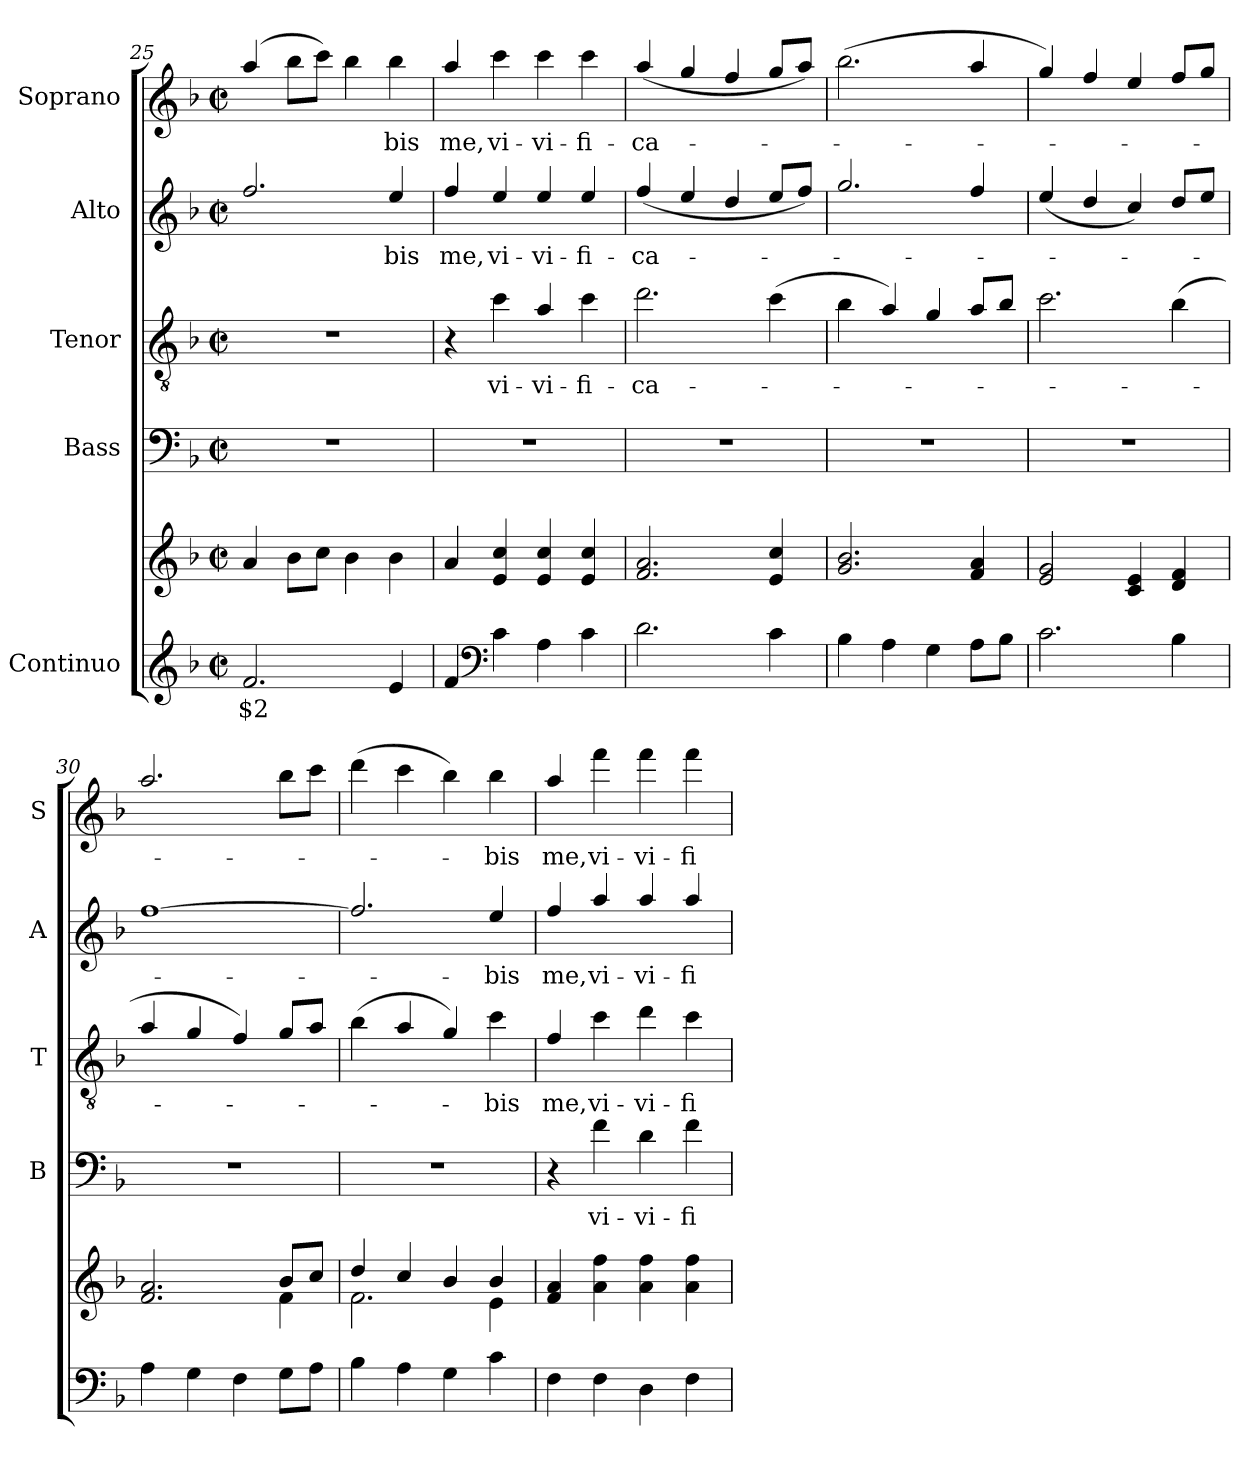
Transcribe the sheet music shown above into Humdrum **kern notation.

**kern	**text	**kern	**kern	**text	**kern	**text	**kern	**text	**kern	**text
*part5	*part5	*part5	*part4	*part4	*part3	*part3	*part2	*part2	*part1	*part1
*staff6	*staff6	*staff5	*staff4	*staff4	*staff3	*staff3	*staff2	*staff2	*staff1	*staff1
*I"Continuo	*	*	*I"Bass	*	*I"Tenor	*	*I"Alto	*	*I"Soprano	*
*	*	*	*I'B	*	*I'T	*	*I'A	*	*I'S	*
*clefG2	*	*clefG2	*clefF4	*	*clefGv2	*	*clefG2	*	*clefG2	*
*	*	*	*ITrd7c12	*	*ITrd7c12	*	*ITrd7c12	*	*ITrd7c12	*
*k[b-]	*	*k[b-]	*k[b-]	*	*k[b-]	*	*k[b-]	*	*k[b-]	*
*F:	*	*F:	*F:	*	*F:	*	*F:	*	*F:	*
*M2/2	*	*M2/2	*M2/2	*	*M2/2	*	*M2/2	*	*M2/2	*
*met(c|)	*	*met(c|)	*met(c|)	*	*met(c|)	*	*met(c|)	*	*met(c|)	*
=25	=25	=25	=25	=25	=25	=25	=25	=25	=25	=25
!	!LO:LY:b	!	!	!	!	!	!	!	!	!
2.f/	$2	4a!/	1r	.	1r	.	2.f/	.	(4a/	.
.	.	8b-!\L	.	.	.	.	.	.	8b-\L	.
.	.	8cc!\J	.	.	.	.	.	.	8cc\J)	.
.	.	4b-!\	.	.	.	.	.	.	4b-\	.
!	!	!	!	!	!	!	!	!LO:LY:b	!	!
!	!	!	!	!	!	!	!	!	!	!LO:LY:b
4e/	.	4b-!\	.	.	.	.	4e/	-bis	4b-\	-bis
=26	=26	=26	=26	=26	=26	=26	=26	=26	=26	=26
!	!	!	!	!	!	!	!	!LO:LY:b	!	!
!	!	!	!	!	!	!	!	!	!	!LO:LY:b
4f/	.	4a!/	1r	.	4r	.	4f/	me,	4a/	me,
*clefF4	*	*	*	*	*	*	*	*	*	*
!	!	!	!	!	!	!LO:LY:b	!	!	!	!
!	!	!	!	!	!	!	!	!LO:LY:b	!	!
!	!	!	!	!	!	!	!	!	!	!LO:LY:b
4c\	.	4e!/ 4cc!/	.	.	4c\	vi-	4e/	vi-	4cc\	vi-
!	!	!	!	!	!	!LO:LY:b	!	!	!	!
!	!	!	!	!	!	!	!	!LO:LY:b	!	!
!	!	!	!	!	!	!	!	!	!	!LO:LY:b
4A\	.	4e!/ 4cc!/	.	.	4A/	-vi-	4e/	-vi-	4cc\	-vi-
!	!	!	!	!	!	!LO:LY:b	!	!	!	!
!	!	!	!	!	!	!	!	!LO:LY:b	!	!
!	!	!	!	!	!	!	!	!	!	!LO:LY:b
4c\	.	4e!/ 4cc!/	.	.	4c\	-fi-	4e/	-fi-	4cc\	-fi-
=27	=27	=27	=27	=27	=27	=27	=27	=27	=27	=27
!	!	!	!	!	!	!LO:LY:b	!	!	!	!
!	!	!	!	!	!	!	!	!LO:LY:b	!	!
!	!	!	!	!	!	!	!	!	!	!LO:LY:b
2.d\	.	2.f!/ 2.a!/	1r	.	2.d\	-ca-	(<4f/	-ca-	(<4a/	-ca-
.	.	.	.	.	.	.	4e/	.	4g/	.
.	.	.	.	.	.	.	4d/	.	4f/	.
4c\	.	4e!/ 4cc!/	.	.	(>4c\	.	8e/L	.	8g/L	.
.	.	.	.	.	.	.	8f/J)	.	8a/J)	.
=28	=28	=28	=28	=28	=28	=28	=28	=28	=28	=28
4B-\	.	2.g!/ 2.b-!/	1r	.	4B-\	.	2.g/	.	(>2.b-\	.
4A\	.	.	.	.	4A/)	.	.	.	.	.
4G\	.	.	.	.	4G/	.	.	.	.	.
8A\L	.	4f!/ 4a!/	.	.	8A/L	.	4f/	.	4a/	.
8B-\J	.	.	.	.	8B-/J	.	.	.	.	.
=29	=29	=29	=29	=29	=29	=29	=29	=29	=29	=29
2.c\	.	2e!/ 2g!/	1r	.	2.c\	.	(<4e/	.	4g/)	.
.	.	.	.	.	.	.	4d/	.	4f/	.
.	.	4c!/ 4e!/	.	.	.	.	4c/)	.	4e/	.
4B-\	.	4d!/ 4f!/	.	.	(>4B-\	.	8d/L	.	8f/L	.
.	.	.	.	.	.	.	8e/J	.	8g/J	.
=30	=30	=30	=30	=30	=30	=30	=30	=30	=30	=30
*	*	*^	*	*	*	*	*	*	*	*
4A\	.	2.f!/ 2.a!/	2.ryy	1r	.	4A/	.	[1f	.	2.a/	.
!	!LO:LY:b	!	!	!	!	!	!	!	!	!	!
4G\	_-	.	.	.	.	4G/	.	.	.	.	.
4F\	.	.	.	.	.	4F/)	.	.	.	.	.
8G\L	.	8b-!/L	4f!\	.	.	8G/L	.	.	.	8b-\L	.
8A\J	.	8cc!/J	.	.	.	8A/J	.	.	.	8cc\J	.
=31	=31	=31	=31	=31	=31	=31	=31	=31	=31	=31	=31
4B-\	.	4dd!/	2.f!\	1r	.	(>4B-\	.	2.f/]	.	(>4dd\	.
4A\	.	4cc!/	.	.	.	4A/	.	.	.	4cc\	.
4G\	.	4b-!/	.	.	.	4G/)	.	.	.	4b-\)	.
!	!	!	!	!	!	!	!LO:LY:b	!	!	!	!
!	!	!	!	!	!	!	!	!	!LO:LY:b	!	!
!	!	!	!	!	!	!	!	!	!	!	!LO:LY:b
4c\	.	4b-!/	4e!\	.	.	4c\	-bis	4e/	-bis	4b-\	-bis
*	*	*v	*v	*	*	*	*	*	*	*	*
!!LO:PB:g=z
=32	=32	=32	=32	=32	=32	=32	=32	=32	=32	=32
*	*	*^	*	*	*	*	*	*	*	*
!	!	!	!	!	!	!	!LO:LY:b	!	!	!	!
*	*	*v	*v	*	*	*	*	*	*	*	*
*	*	*^	*	*	*	*	*	*	*	*
!	!	!	!	!	!	!	!	!	!LO:LY:b	!	!
*	*	*v	*v	*	*	*	*	*	*	*	*
*	*	*^	*	*	*	*	*	*	*	*
!	!	!	!	!	!	!	!	!	!	!	!LO:LY:b
*	*	*v	*v	*	*	*	*	*	*	*	*
4F\	.	4f!/ 4a!/	4r	.	4F/	me,	4f/	me,	4a/	me,
!	!	!	!	!LO:LY:b	!	!	!	!	!	!
!	!	!	!	!	!	!LO:LY:b	!	!	!	!
!	!	!	!	!	!	!	!	!LO:LY:b	!	!
!	!	!	!	!	!	!	!	!	!	!LO:LY:b
4F\	.	4a!\ 4ff!\	4F\	vi-	4c\	vi-	4a/	vi-	4ff\	vi-
!	!	!	!	!LO:LY:b	!	!	!	!	!	!
!	!	!	!	!	!	!LO:LY:b	!	!	!	!
!	!	!	!	!	!	!	!	!LO:LY:b	!	!
!	!	!	!	!	!	!	!	!	!	!LO:LY:b
4D\	.	4a!\ 4ff!\	4D\	-vi-	4d\	-vi-	4a/	-vi-	4ff\	-vi-
!	!	!	!	!LO:LY:b	!	!	!	!	!	!
!	!	!	!	!	!	!LO:LY:b	!	!	!	!
!	!	!	!	!	!	!	!	!LO:LY:b	!	!
!	!	!	!	!	!	!	!	!	!	!LO:LY:b
4F\	.	4a!\ 4ff!\	4F\	-fi-	4c\	-fi-	4a/	-fi-	4ff\	-fi-
=	=	=	=	=	=	=	=	=	=	=
*-	*-	*-	*-	*-	*-	*-	*-	*-	*-	*-
